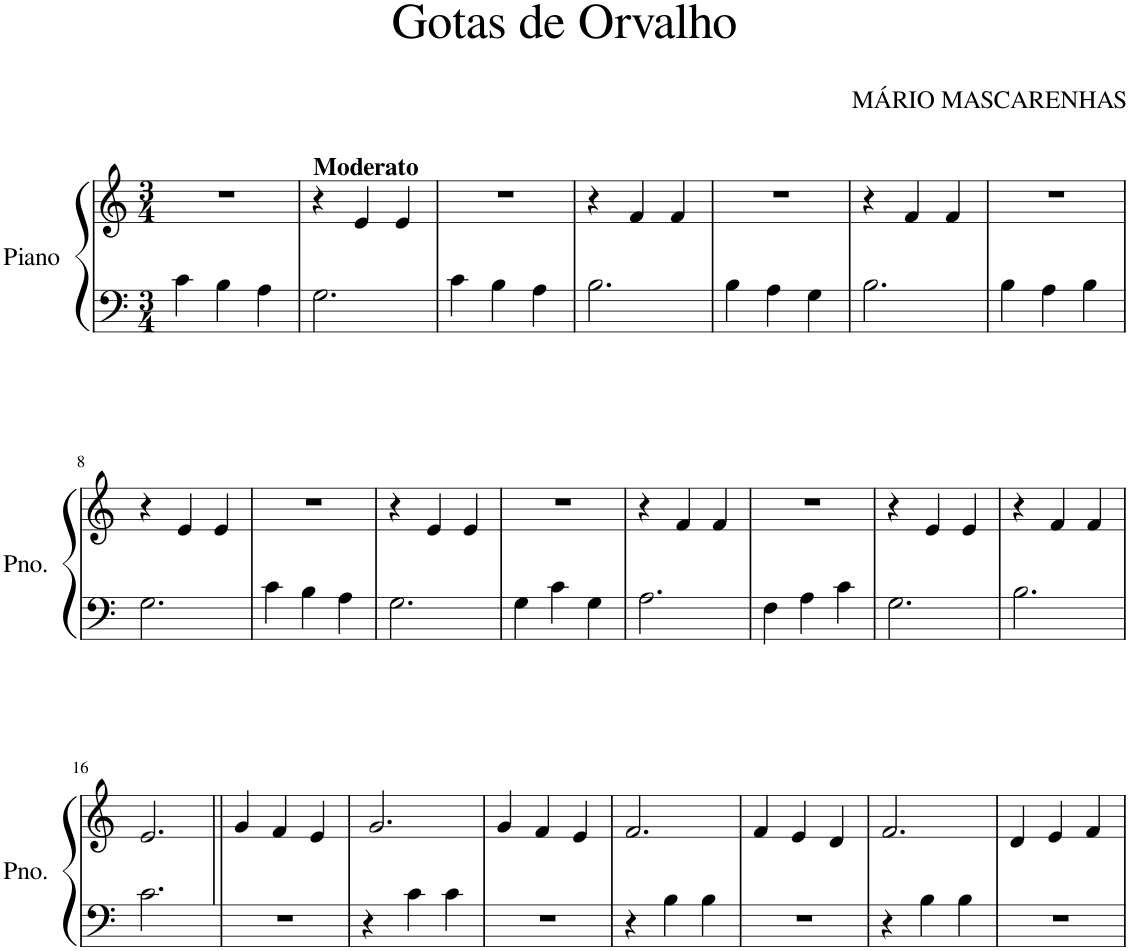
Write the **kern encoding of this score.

**kern	**kern
*part1	*part1
*staff2	*staff1
*I"Piano	*
*I'Pno.	*
*clefF4	*clefG2
*k[]	*k[]
*M3/4	*M3/4
=1	=1
4c\	2.r
4B\	.
4A\	.
=2	=2
!	!LO:TX:a:B:t=Moderato
2.G\	4r
.	4e/
.	4e/
=3	=3
4c\	2.r
4B\	.
4A\	.
=4	=4
2.B\	4r
.	4f/
.	4f/
=5	=5
4B\	2.r
4A\	.
4G\	.
=6	=6
2.B\	4r
.	4f/
.	4f/
=7	=7
4B\	2.r
4A\	.
4B\	.
!!LO:LB:g=z
=8	=8
2.G\	4r
.	4e/
.	4e/
=9	=9
4c\	2.r
4B\	.
4A\	.
=10	=10
2.G\	4r
.	4e/
.	4e/
=11	=11
4G\	2.r
4c\	.
4G\	.
=12	=12
2.A\	4r
.	4f/
.	4f/
=13	=13
4F\	2.r
4A\	.
4c\	.
=14	=14
2.G\	4r
.	4e/
.	4e/
=15	=15
2.B\	4r
.	4f/
.	4f/
!!LO:LB:g=z
=16	=16
2.c\	2.e/
=17||	=17||
2.r	4g/
.	4f/
.	4e/
=18	=18
4r	2.g/
4c\	.
4c\	.
=19	=19
2.r	4g/
.	4f/
.	4e/
=20	=20
4r	2.f/
4B\	.
4B\	.
=21	=21
2.r	4f/
.	4e/
.	4d/
=22	=22
4r	2.f/
4B\	.
4B\	.
=23	=23
2.r	4d/
.	4e/
.	4f/
=	=
*-	*-
